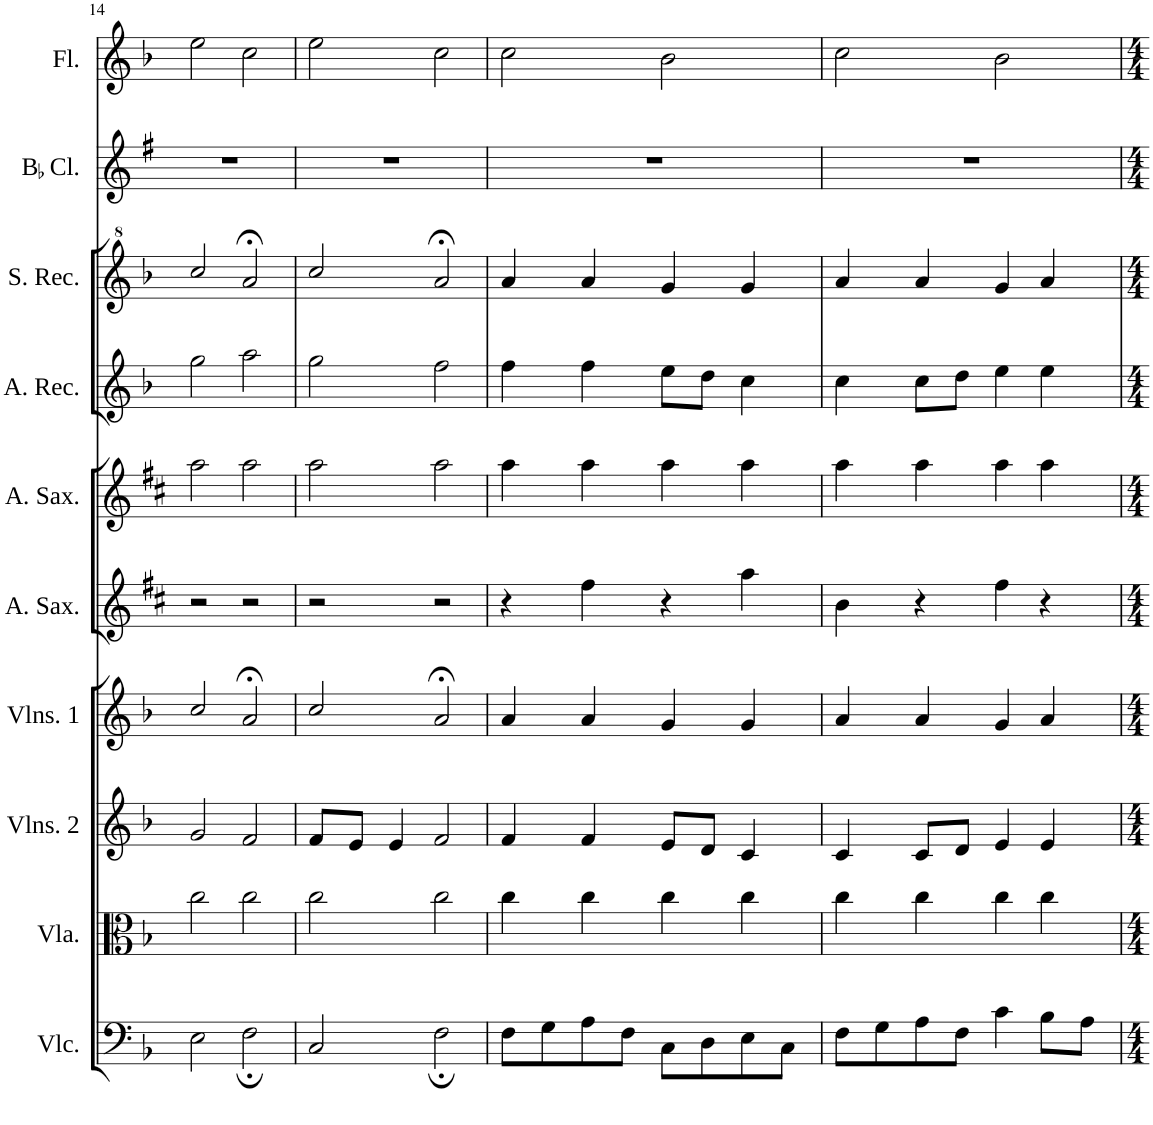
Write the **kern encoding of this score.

**kern	**kern	**kern	**kern	**kern	**kern	**kern	**kern	**kern	**kern
*part10	*part9	*part8	*part7	*part6	*part5	*part4	*part3	*part2	*part1
*staff10	*staff9	*staff8	*staff7	*staff6	*staff5	*staff4	*staff3	*staff2	*staff1
*I"Violoncello	*I"Viola	*I"Violins 2	*I"Violins 1	*I"Alto Saxophone	*I"Alto Saxophone	*I"Alto Recorder	*I"Soprano Recorder	*I"BaccidentalFlat Clarinet	*I"Flute
*I'Vlc.	*I'Vla.	*I'Vlns. 2	*I'Vlns. 1	*I'A. Sax.	*I'A. Sax.	*I'A. Rec.	*I'S. Rec.	*I'BaccidentalFlat Cl.	*I'Fl.
!!LO:PB:g=z
*clefF4	*clefC3	*clefG2	*clefG2	*clefG2	*clefG2	*clefG2	*clefG^2	*clefG2	*clefG2
*	*	*	*	*Trd5c9	*Trd5c9	*	*	*Trd1c2	*
*k[b-]	*k[b-]	*k[b-]	*k[b-]	*k[f#c#]	*k[f#c#]	*k[b-]	*k[b-]	*k[f#]	*k[b-]
*M4/4	*M4/4	*M4/4	*M4/4	*M4/4	*M4/4	*M4/4	*M4/4	*M4/4	*M4/4
=14	=14	=14	=14	=14	=14	=14	=14	=14	=14
2E\	2cc\	2g/	2cc/	2r	2aa\	2gg\	2ccc/	1r	2ee\
2F;\	2cc\	2f/	2a;</	2r	2aa\	2aa\	2aa;</	.	2cc\
=15	=15	=15	=15	=15	=15	=15	=15	=15	=15
2C/	2cc\	8f/L	2cc/	2r	2aa\	2gg\	2ccc/	1r	2ee\
.	.	8e/J	.	.	.	.	.	.	.
.	.	4e/	.	.	.	.	.	.	.
2F;\	2cc\	2f/	2a;</	2r	2aa\	2ff\	2aa;</	.	2cc\
=16	=16	=16	=16	=16	=16	=16	=16	=16	=16
8F\L	4cc\	4f/	4a/	4r	4aa\	4ff\	4aa/	1r	2cc\
8G\	.	.	.	.	.	.	.	.	.
8A\	4cc\	4f/	4a/	4ff#\	4aa\	4ff\	4aa/	.	.
8F\J	.	.	.	.	.	.	.	.	.
8C\L	4cc\	8e/L	4g/	4r	4aa\	8ee\L	4gg/	.	2b-\
8D\	.	8d/J	.	.	.	8dd\J	.	.	.
8E\	4cc\	4c/	4g/	4aa\	4aa\	4cc\	4gg/	.	.
8C\J	.	.	.	.	.	.	.	.	.
=17	=17	=17	=17	=17	=17	=17	=17	=17	=17
8F\L	4cc\	4c/	4a/	4b\	4aa\	4cc\	4aa/	1r	2cc\
8G\	.	.	.	.	.	.	.	.	.
8A\	4cc\	8c/L	4a/	4r	4aa\	8cc\L	4aa/	.	.
8F\J	.	8d/J	.	.	.	8dd\J	.	.	.
4c\	4cc\	4e/	4g/	4ff#\	4aa\	4ee\	4gg/	.	2b-\
8B-\L	4cc\	4e/	4a/	4r	4aa\	4ee\	4aa/	.	.
8A\J	.	.	.	.	.	.	.	.	.
=	=	=	=	=	=	=	=	=	=
*-	*-	*-	*-	*-	*-	*-	*-	*-	*-
